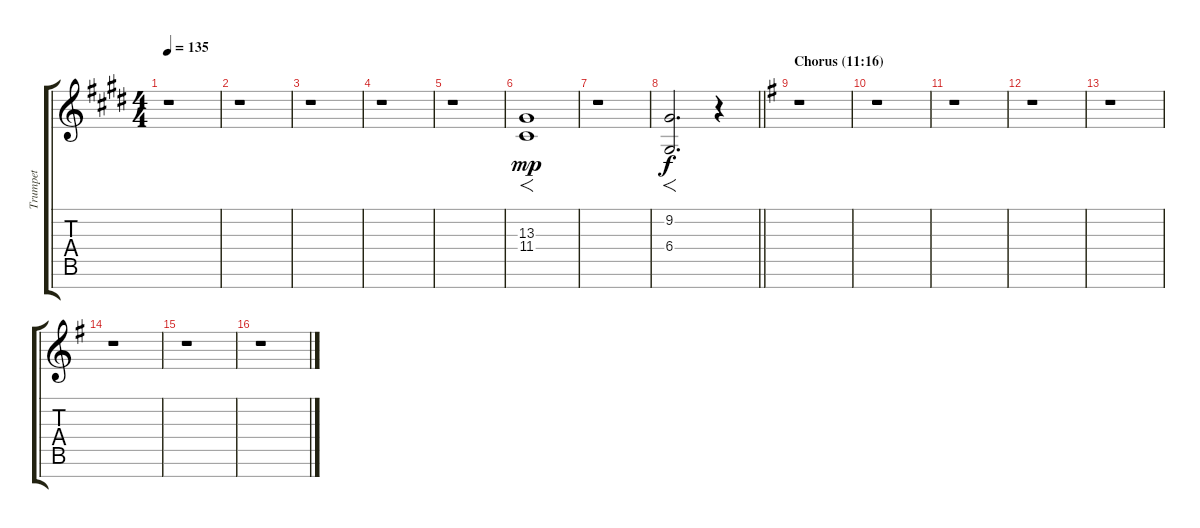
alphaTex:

\track ("Trumpet" "Trumpet") {instrument trumpet}
\staff {score tabs}
\tuning (E4 B3 G3 D3 A2 E2 B1) {hide}
\ts (4 4)
\tempo 135
\clef g2
\ks c#minor
r.1{dy mf} |
r.1 |
r.1 |
r.1 |
r.1 |
(13.3 11.4).1{f dy mp} |
r.1 |
\barLineRight lightlight
(9.2 6.4).2{f d dy f} r.4 |
\section ("" "Chorus (11:16)")
\ks eminor
r.1 |
r.1 |
r.1 |
r.1 |
r.1 |
r.1 |
r.1 |
r.1
